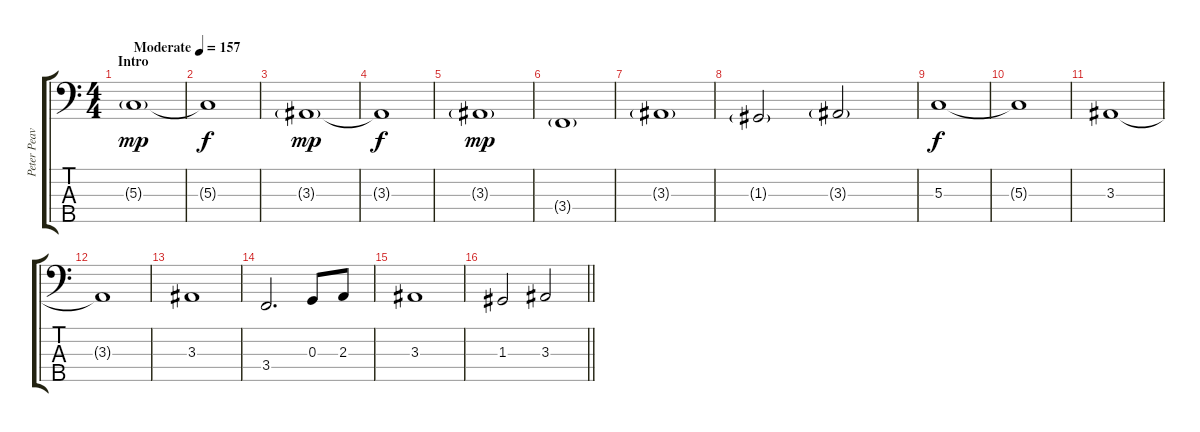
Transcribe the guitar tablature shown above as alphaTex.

\track ("Peter Peavy Wagner" "Peter Peav") {instrument electricbasspick}
\staff {score tabs}
\tuning (F2 C2 G1 D1 A0) {hide}
\ts (4 4)
\section ("" "Intro")
\tempo (157 "Moderate")
\clef f4
\ks c
5.3{g}.1{dy mp instrument electricbassfinger} |
5.3{t}.1{dy f} |
3.3{g}.1{dy mp} |
3.3{t}.1{dy f} |
3.3{g}.1{dy mp} |
3.4{g}.1 |
3.3{g}.1 |
1.3{g}.2 3.3{g}.2 |
5.3.1{dy f} |
5.3{t}.1 |
3.3.1 |
3.3{t}.1 |
3.3.1 |
3.4.2{d} 0.3.8 2.3.8 |
3.3.1 |
\barLineRight lightlight
1.3.2 3.3.2
